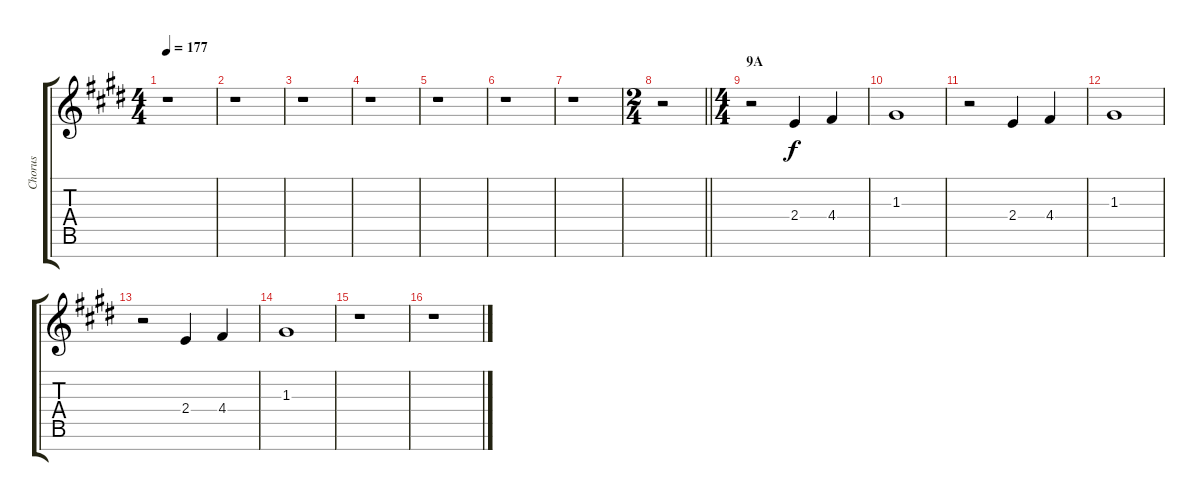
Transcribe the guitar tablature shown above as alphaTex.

\track ("Chorus" "Chorus") {instrument voiceoohs}
\staff {score tabs}
\tuning (E5 B4 G4 D4 A3 E3 B2) {hide}
\ts (4 4)
\tempo 177
\clef g2
\ks e
r.1{dy f} |
r.1 |
r.1 |
r.1 |
r.1 |
r.1 |
r.1 |
\ts (2 4)
\barLineRight lightlight
r.2 |
\ts (4 4)
\section ("" "9A")
r.2 2.4.4 4.4.4 |
1.3.1 |
r.2 2.4.4 4.4.4 |
1.3.1 |
r.2 2.4.4 4.4.4 |
1.3.1 |
r.1 |
r.1
